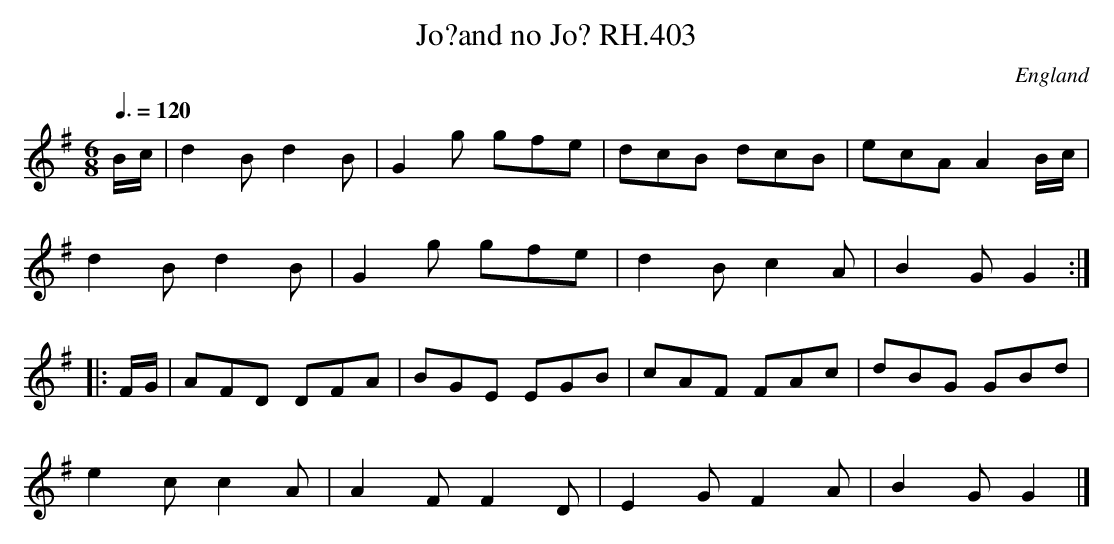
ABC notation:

X:1
T:Jo?and no Jo? RH.403
L:1/8
M:6/8
O:England
Q:3/8=120
K:G
B/c/|d2B d2B|G2g gfe|dcB dcB|ecA A2B/c/|!
d2B d2B|G2g gfe|d2B c2A|B2G G2:|!
|:F/G/|AFD DFA|BGE EGB|cAF FAc|dBG GBd|!
e2c c2A|A2F F2D|E2G F2A|B2G G2|]
